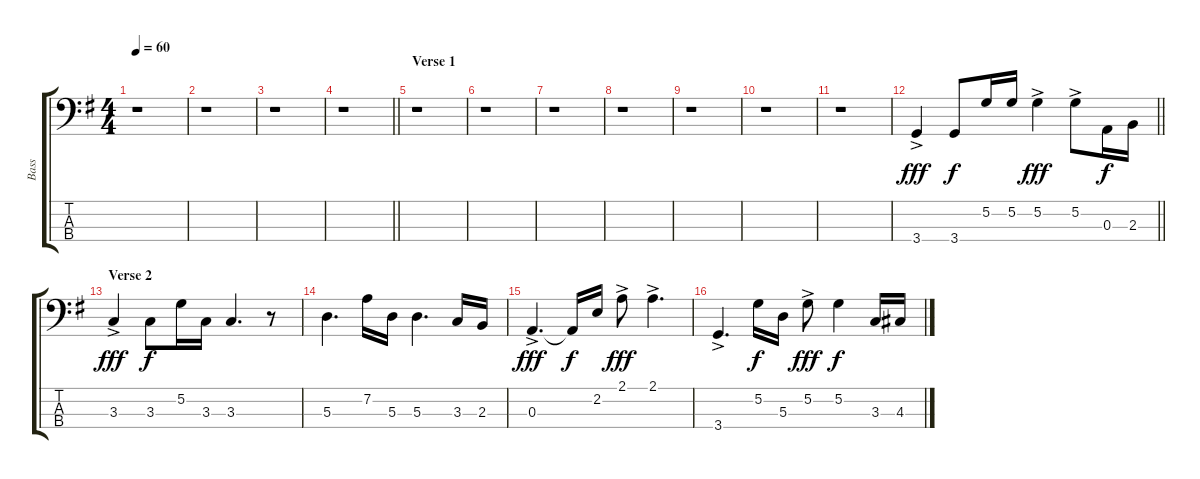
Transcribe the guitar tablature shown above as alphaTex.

\track ("Bass" "Bass") {instrument electricbasspick}
\staff {score tabs}
\tuning (G2 D2 A1 E1) {hide}
\ts (4 4)
\tempo 60
\clef f4
\ks g
r.1{dy fff} |
r.1 |
r.1 |
\barLineRight lightlight
r.1 |
\section ("" "Verse 1")
r.1 |
r.1 |
r.1 |
r.1 |
r.1 |
r.1 |
r.1 |
\barLineRight lightlight
3.4{ac}.4 3.4.8{dy f} 5.2.16 5.2.16 5.2{ac}.4{dy fff} 5.2{ac}.8 0.3.16{dy f} 2.3.16 |
\section ("" "Verse 2")
3.3{ac}.4{dy fff} 3.3.8{dy f} 5.2.16 3.3.16 3.3.4{d} r.8 |
5.3.4{d} 7.2.16 5.3.16 5.3.4{d} 3.3.16 2.3.16 |
0.3{ac}.4{d dy fff} 0.3{t}.16{dy f} 2.2.16 2.1{ac}.8{dy fff} 2.1{ac}.4{d} |
3.4{ac}.4{d} 5.2.16{dy f} 5.3.16 5.2{ac}.8{dy fff} 5.2.4{dy f} 3.3.16 4.3.16
